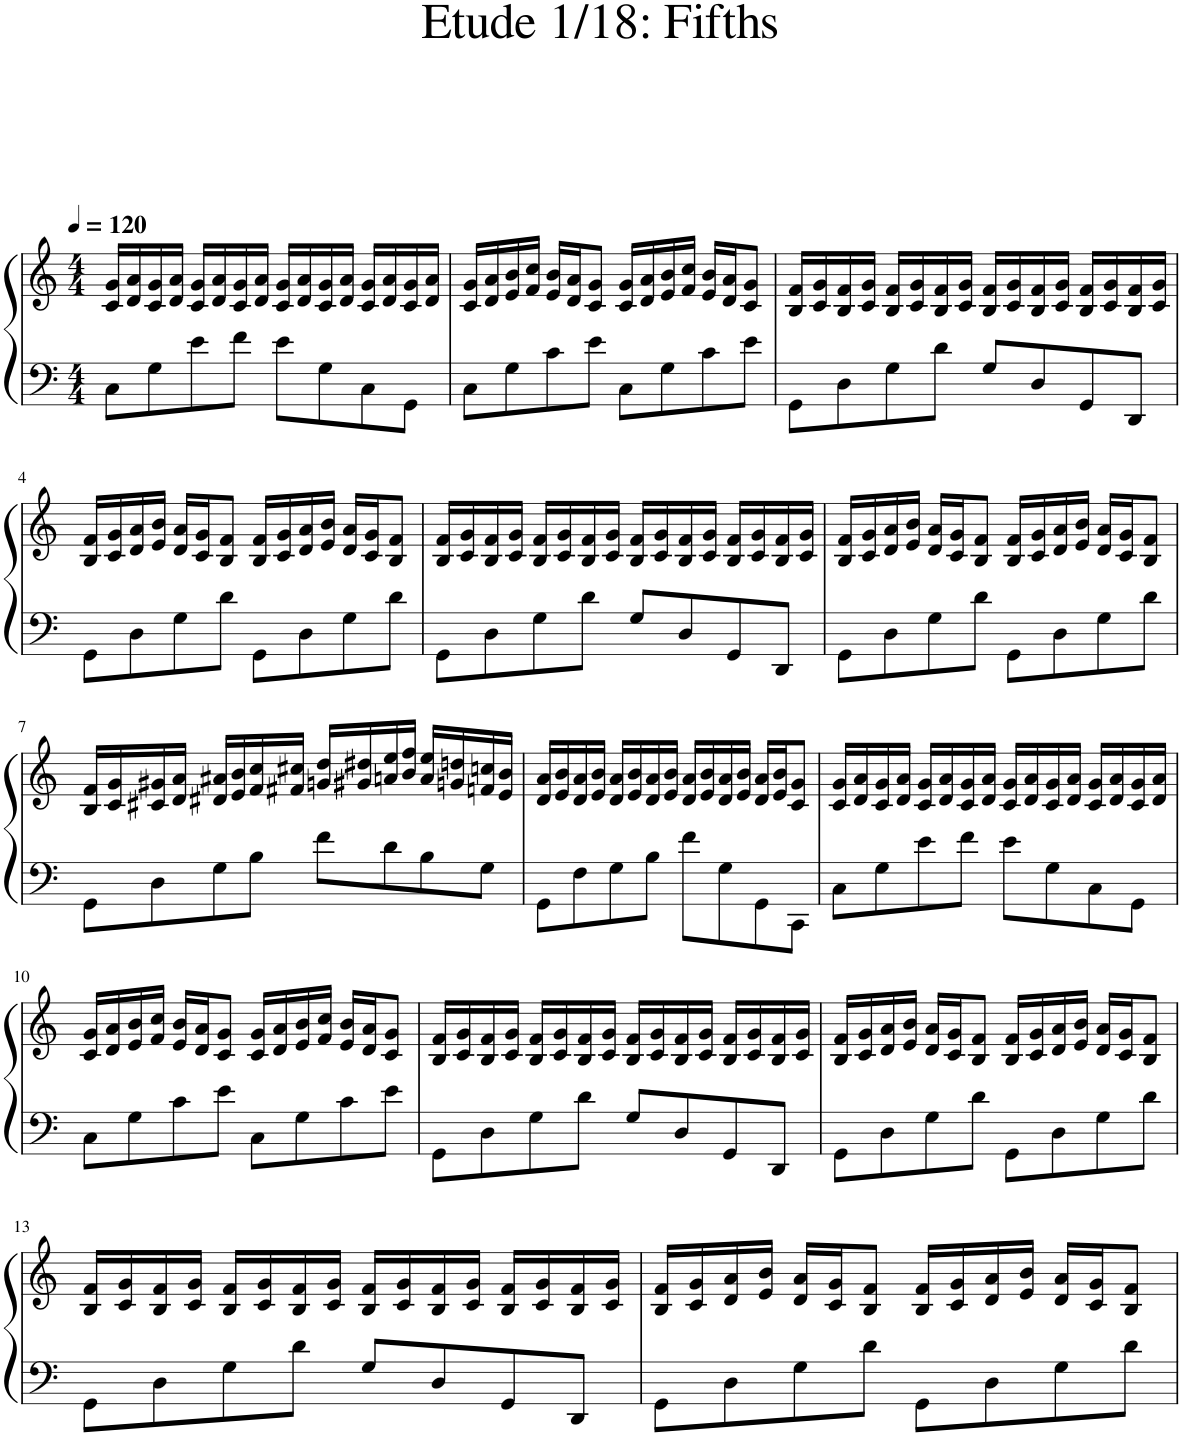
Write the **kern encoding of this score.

**kern	**kern
*part1	*part1
*staff2	*staff1
*I"Piano	*
*I'Pno.	*
*clefF4	*clefG2
*k[]	*k[]
*M4/4	*M4/4
*MM120	*MM120
=1	=1
8C\L	16c/ 16g/LL
.	16d/ 16a/
8G\	16c/ 16g/
.	16d/ 16a/JJ
8e\	16c/ 16g/LL
.	16d/ 16a/
8f\J	16c/ 16g/
.	16d/ 16a/JJ
8e\L	16c/ 16g/LL
.	16d/ 16a/
8G\	16c/ 16g/
.	16d/ 16a/JJ
8C\	16c/ 16g/LL
.	16d/ 16a/
8GG\J	16c/ 16g/
.	16d/ 16a/JJ
=2	=2
8C\L	16c/ 16g/LL
.	16d/ 16a/
8G\	16e/ 16b/
.	16f/ 16cc/JJ
8c\	16e/ 16b/LL
.	16d/ 16a/J
8e\J	8c/ 8g/J
8C\L	16c/ 16g/LL
.	16d/ 16a/
8G\	16e/ 16b/
.	16f/ 16cc/JJ
8c\	16e/ 16b/LL
.	16d/ 16a/J
8e\J	8c/ 8g/J
=3	=3
8GG\L	16B/ 16f/LL
.	16c/ 16g/
8D\	16B/ 16f/
.	16c/ 16g/JJ
8G\	16B/ 16f/LL
.	16c/ 16g/
8d\J	16B/ 16f/
.	16c/ 16g/JJ
8G/L	16B/ 16f/LL
.	16c/ 16g/
8D/	16B/ 16f/
.	16c/ 16g/JJ
8GG/	16B/ 16f/LL
.	16c/ 16g/
8DD/J	16B/ 16f/
.	16c/ 16g/JJ
!!LO:LB:g=z
=4	=4
8GG\L	16B/ 16f/LL
.	16c/ 16g/
8D\	16d/ 16a/
.	16e/ 16b/JJ
8G\	16d/ 16a/LL
.	16c/ 16g/J
8d\J	8B/ 8f/J
8GG\L	16B/ 16f/LL
.	16c/ 16g/
8D\	16d/ 16a/
.	16e/ 16b/JJ
8G\	16d/ 16a/LL
.	16c/ 16g/J
8d\J	8B/ 8f/J
=5	=5
8GG\L	16B/ 16f/LL
.	16c/ 16g/
8D\	16B/ 16f/
.	16c/ 16g/JJ
8G\	16B/ 16f/LL
.	16c/ 16g/
8d\J	16B/ 16f/
.	16c/ 16g/JJ
8G/L	16B/ 16f/LL
.	16c/ 16g/
8D/	16B/ 16f/
.	16c/ 16g/JJ
8GG/	16B/ 16f/LL
.	16c/ 16g/
8DD/J	16B/ 16f/
.	16c/ 16g/JJ
=6	=6
8GG\L	16B/ 16f/LL
.	16c/ 16g/
8D\	16d/ 16a/
.	16e/ 16b/JJ
8G\	16d/ 16a/LL
.	16c/ 16g/J
8d\J	8B/ 8f/J
8GG\L	16B/ 16f/LL
.	16c/ 16g/
8D\	16d/ 16a/
.	16e/ 16b/JJ
8G\	16d/ 16a/LL
.	16c/ 16g/J
8d\J	8B/ 8f/J
!!LO:LB:g=z
=7	=7
8GG\L	16B/ 16f/LL
.	16c/ 16g/
8D\	16c#X/ 16g#X/
.	16d/ 16a/JJ
8G\	16d#X/ 16a#X/LL
.	16e/ 16b/
8B\J	16f/ 16cc/
.	16f#X/ 16cc#X/JJ
8f\L	16gn/ 16dd/LL
.	16g#X/ 16dd#X/
8d\	16an/ 16ee/
.	16b/ 16ff/JJ
8B\	16a/ 16ee/LL
.	16gn/ 16ddn/
8G\J	16fn/ 16ccn/
.	16e/ 16b/JJ
=8	=8
8GG\L	16d/ 16a/LL
.	16e/ 16b/
8F\	16d/ 16a/
.	16e/ 16b/JJ
8G\	16d/ 16a/LL
.	16e/ 16b/
8B\J	16d/ 16a/
.	16e/ 16b/JJ
8f\L	16d/ 16a/LL
.	16e/ 16b/
8G\	16d/ 16a/
.	16e/ 16b/JJ
8GG\	16d/ 16a/LL
.	16e/ 16b/J
8CC\J	8c/ 8g/J
=9	=9
8C\L	16c/ 16g/LL
.	16d/ 16a/
8G\	16c/ 16g/
.	16d/ 16a/JJ
8e\	16c/ 16g/LL
.	16d/ 16a/
8f\J	16c/ 16g/
.	16d/ 16a/JJ
8e\L	16c/ 16g/LL
.	16d/ 16a/
8G\	16c/ 16g/
.	16d/ 16a/JJ
8C\	16c/ 16g/LL
.	16d/ 16a/
8GG\J	16c/ 16g/
.	16d/ 16a/JJ
!!LO:LB:g=z
=10	=10
8C\L	16c/ 16g/LL
.	16d/ 16a/
8G\	16e/ 16b/
.	16f/ 16cc/JJ
8c\	16e/ 16b/LL
.	16d/ 16a/J
8e\J	8c/ 8g/J
8C\L	16c/ 16g/LL
.	16d/ 16a/
8G\	16e/ 16b/
.	16f/ 16cc/JJ
8c\	16e/ 16b/LL
.	16d/ 16a/J
8e\J	8c/ 8g/J
=11	=11
8GG\L	16B/ 16f/LL
.	16c/ 16g/
8D\	16B/ 16f/
.	16c/ 16g/JJ
8G\	16B/ 16f/LL
.	16c/ 16g/
8d\J	16B/ 16f/
.	16c/ 16g/JJ
8G/L	16B/ 16f/LL
.	16c/ 16g/
8D/	16B/ 16f/
.	16c/ 16g/JJ
8GG/	16B/ 16f/LL
.	16c/ 16g/
8DD/J	16B/ 16f/
.	16c/ 16g/JJ
=12	=12
8GG\L	16B/ 16f/LL
.	16c/ 16g/
8D\	16d/ 16a/
.	16e/ 16b/JJ
8G\	16d/ 16a/LL
.	16c/ 16g/J
8d\J	8B/ 8f/J
8GG\L	16B/ 16f/LL
.	16c/ 16g/
8D\	16d/ 16a/
.	16e/ 16b/JJ
8G\	16d/ 16a/LL
.	16c/ 16g/J
8d\J	8B/ 8f/J
!!LO:LB:g=z
=13	=13
8GG\L	16B/ 16f/LL
.	16c/ 16g/
8D\	16B/ 16f/
.	16c/ 16g/JJ
8G\	16B/ 16f/LL
.	16c/ 16g/
8d\J	16B/ 16f/
.	16c/ 16g/JJ
8G/L	16B/ 16f/LL
.	16c/ 16g/
8D/	16B/ 16f/
.	16c/ 16g/JJ
8GG/	16B/ 16f/LL
.	16c/ 16g/
8DD/J	16B/ 16f/
.	16c/ 16g/JJ
=14	=14
8GG\L	16B/ 16f/LL
.	16c/ 16g/
8D\	16d/ 16a/
.	16e/ 16b/JJ
8G\	16d/ 16a/LL
.	16c/ 16g/J
8d\J	8B/ 8f/J
8GG\L	16B/ 16f/LL
.	16c/ 16g/
8D\	16d/ 16a/
.	16e/ 16b/JJ
8G\	16d/ 16a/LL
.	16c/ 16g/J
8d\J	8B/ 8f/J
=	=
*-	*-
